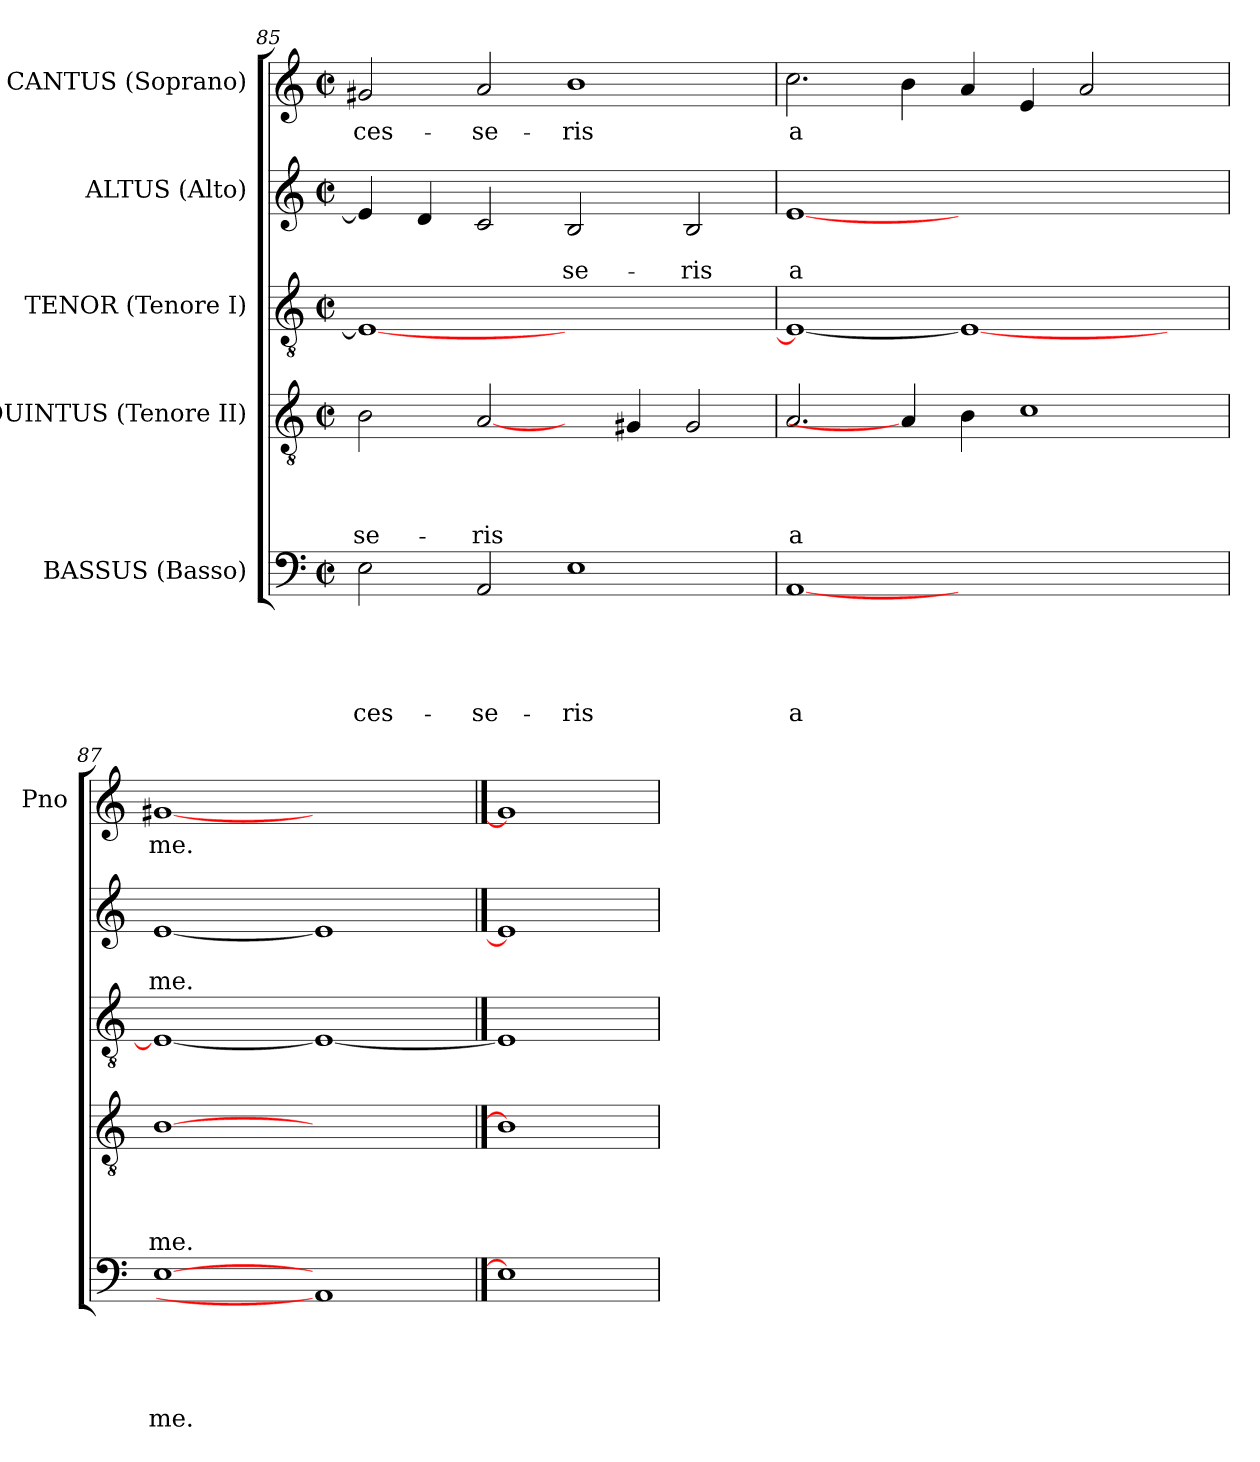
**kern	**text	**text	**text	**text	**text	**kern	**text	**text	**text	**text	**kern	**kern	**text	**text	**kern	**text
*part5	*part5	*part5	*part5	*part5	*part5	*part4	*part4	*part4	*part4	*part4	*part3	*part2	*part2	*part2	*part1	*part1
*staff5	*staff5	*staff5	*staff5	*staff5	*staff5	*staff4	*staff4	*staff4	*staff4	*staff4	*staff3	*staff2	*staff2	*staff2	*staff1	*staff1
*I"BASSUS (Basso)	*	*	*	*	*	*I"QUINTUS (Tenore II)	*	*	*	*	*I"TENOR (Tenore I)	*I"ALTUS (Alto)	*	*	*I"CANTUS (Soprano)	*
*	*	*	*	*	*	*	*	*	*	*	*	*	*	*	*I'Pno	*
*clefF4	*	*	*	*	*	*clefGv2	*	*	*	*	*clefGv2	*clefG2	*	*	*clefG2	*
*k[]	*	*	*	*	*	*k[]	*	*	*	*	*k[]	*k[]	*	*	*k[]	*
*C:	*	*	*	*	*	*C:	*	*	*	*	*C:	*C:	*	*	*C:	*
*M2/2	*	*	*	*	*	*M2/2	*	*	*	*	*M2/2	*M2/2	*	*	*M2/2	*
*met(c|)	*	*	*	*	*	*met(c|)	*	*	*	*	*met(c|)	*met(c|)	*	*	*met(c|)	*
=85	=85	=85	=85	=85	=85	=85	=85	=85	=85	=85	=85	=85	=85	=85	=85	=85
2E\	.	.	.	.	-ces-	2B\	.	.	.	-se-	1E_	4e/]	.	.	2g#X/	-ces-
.	.	.	.	.	.	.	.	.	.	.	.	4d/	.	.	.	.
2AA/	.	.	.	.	-se-	[2A/	.	.	.	-ris	.	2c/	.	.	2a/	-se-
1E	.	.	.	.	-ris	4ryy	.	.	.	.	1ryy	2B/	.	-se-	1b	-ris
.	.	.	.	.	.	4G#X/	.	.	.	.	.	.	.	.	.	.
.	.	.	.	.	.	2G#/	.	.	.	.	.	2B/	.	-ris	.	.
=86	=86	=86	=86	=86	=86	=86	=86	=86	=86	=86	=86	=86	=86	=86	=86	=86
[1AA	.	.	.	.	a	2.A/	.	.	.	a	1E_	[1e	.	a	2.cc\	a
.	.	.	.	.	.	4A/]	.	.	.	.	.	.	.	.	4b\	.
1ryy	.	.	.	.	.	4B\	.	.	.	.	1E_	1ryy	.	.	4a/	.
.	.	.	.	.	.	1c	.	.	.	.	.	.	.	.	4e/	.
.	.	.	.	.	.	.	.	.	.	.	.	.	.	.	2a/	.
4ryy	.	.	.	.	.	.	.	.	.	.	4ryy	4ryy	.	.	4ryy	.
=87	=87	=87	=87	=87	=87	=87	=87	=87	=87	=87	=87	=87	=87	=87	=87	=87
[1E	.	.	.	.	me.	[1B	.	.	.	me.	1E_	[1e	.	me.	[1g#X	me.
1AA]	.	.	.	.	.	1ryy	.	.	.	.	1E_	1e]	.	.	1ryy	.
==88	==88	==88	==88	==88	==88	==88	==88	==88	==88	==88	==88	==88	==88	==88	==88	==88
1E]	.	.	.	.	.	1B]	.	.	.	.	1E]	1e]	.	.	1g#]	.
=	=	=	=	=	=	=	=	=	=	=	=	=	=	=	=	=
*-	*-	*-	*-	*-	*-	*-	*-	*-	*-	*-	*-	*-	*-	*-	*-	*-
